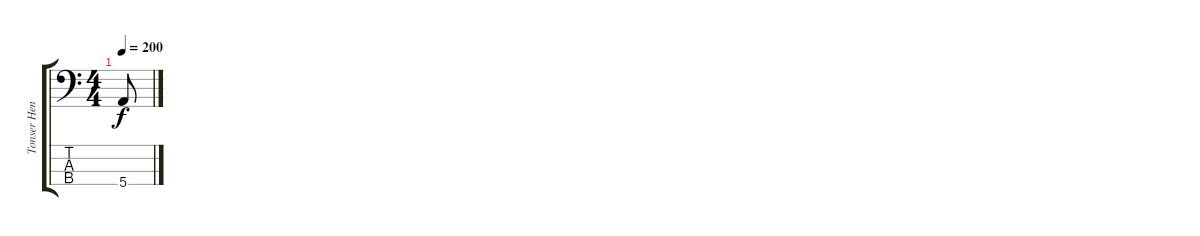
\track ("Tonser Henrik" "Tonser Hen") {instrument electricbasspick}
\staff {score tabs}
\tuning (G2 D2 A1 E1) {hide}
\ts (4 4)
\tempo 200
\clef f4
\ks c
5.4.8{dy f}
